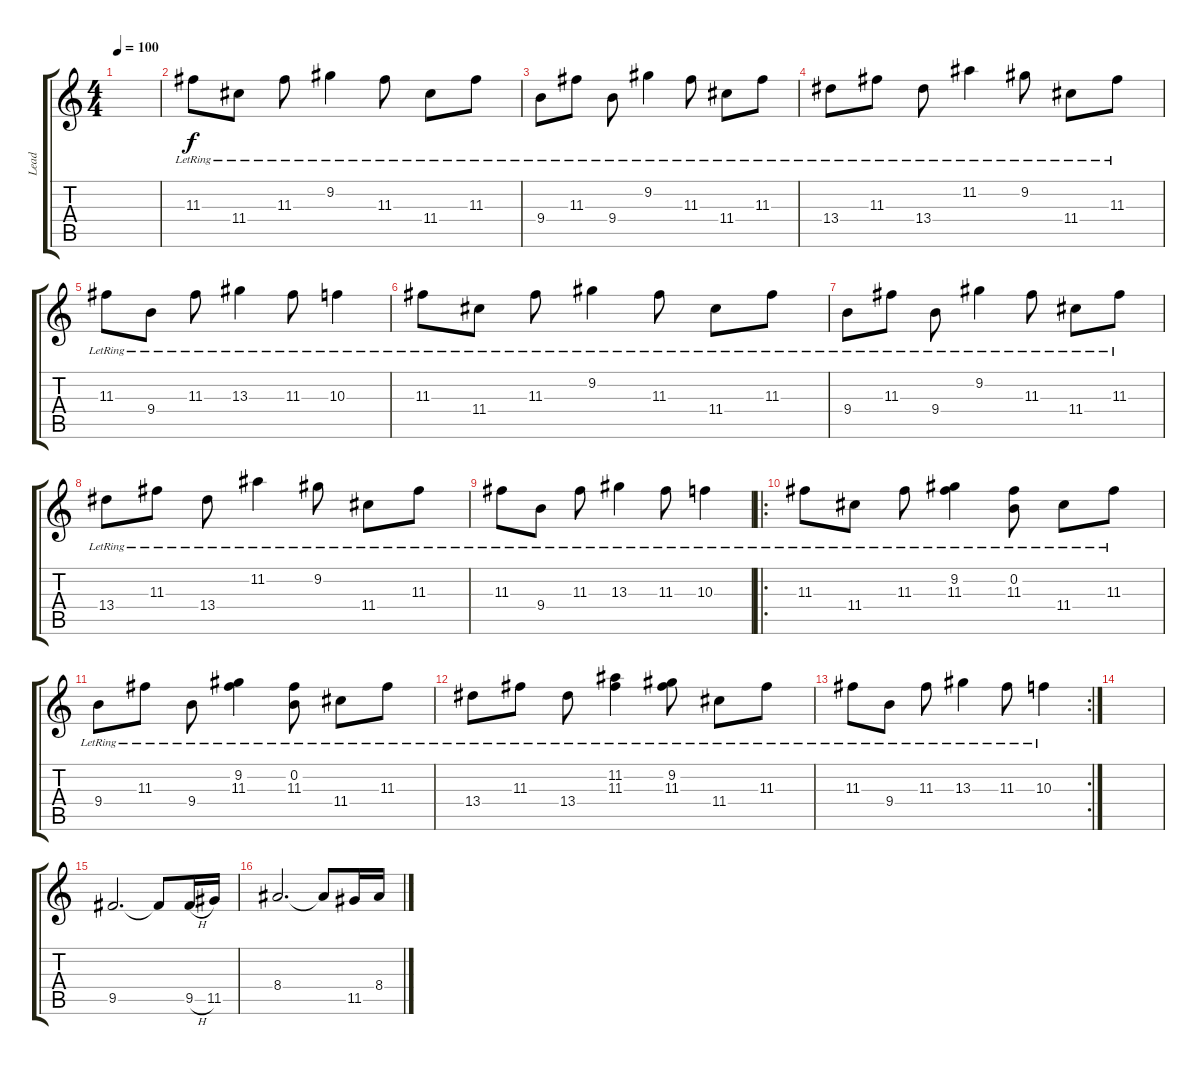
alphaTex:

\track ("Lead" "Lead") {instrument acousticguitarsteel}
\staff {score tabs}
\tuning (E4 B3 G3 D3 A2 D2) {hide}
\ts (4 4)
\tempo 100
\clef g2
\ks c
|
11.3{lr}.8 11.4{lr}.8 11.3{lr}.8 9.2{lr}.4 11.3{lr}.8 11.4{lr}.8 11.3{lr}.8 |
9.4{lr}.8 11.3{lr}.8 9.4{lr}.8 9.2{lr}.4 11.3{lr}.8 11.4{lr}.8 11.3{lr}.8 |
13.4{lr}.8 11.3{lr}.8 13.4{lr}.8 11.2{lr}.4 9.2{lr}.8 11.4{lr}.8 11.3{lr}.8 |
11.3{lr}.8 9.4{lr}.8 11.3{lr}.8 13.3{lr}.4 11.3{lr}.8 10.3{lr}.4 |
11.3{lr}.8 11.4{lr}.8 11.3{lr}.8 9.2{lr}.4 11.3{lr}.8 11.4{lr}.8 11.3{lr}.8 |
9.4{lr}.8 11.3{lr}.8 9.4{lr}.8 9.2{lr}.4 11.3{lr}.8 11.4{lr}.8 11.3{lr}.8 |
13.4{lr}.8 11.3{lr}.8 13.4{lr}.8 11.2{lr}.4 9.2{lr}.8 11.4{lr}.8 11.3{lr}.8 |
11.3{lr}.8 9.4{lr}.8 11.3{lr}.8 13.3{lr}.4 11.3{lr}.8 10.3{lr}.4 |
\ro
11.3{lr}.8 11.4{lr}.8 11.3{lr}.8 (9.2{lr} 11.3{lr}).4 (0.2{lr} 11.3{lr}).8 11.4{lr}.8 11.3{lr}.8 |
9.4{lr}.8 11.3{lr}.8 9.4{lr}.8 (9.2{lr} 11.3{lr}).4 (0.2{lr} 11.3{lr}).8 11.4{lr}.8 11.3{lr}.8 |
13.4{lr}.8 11.3{lr}.8 13.4{lr}.8 (11.2{lr} 11.3{lr}).4 (9.2{lr} 11.3{lr}).8 11.4{lr}.8 11.3{lr}.8 |
\rc 2
11.3{lr}.8 9.4{lr}.8 11.3{lr}.8 13.3{lr}.4 11.3{lr}.8 10.3{lr}.4 |
|
9.5.2{d} 9.5{t}.8 9.5{h}.16 11.5.16 |
8.4.2{d} 8.4{t}.8 11.5.16 8.4.16
